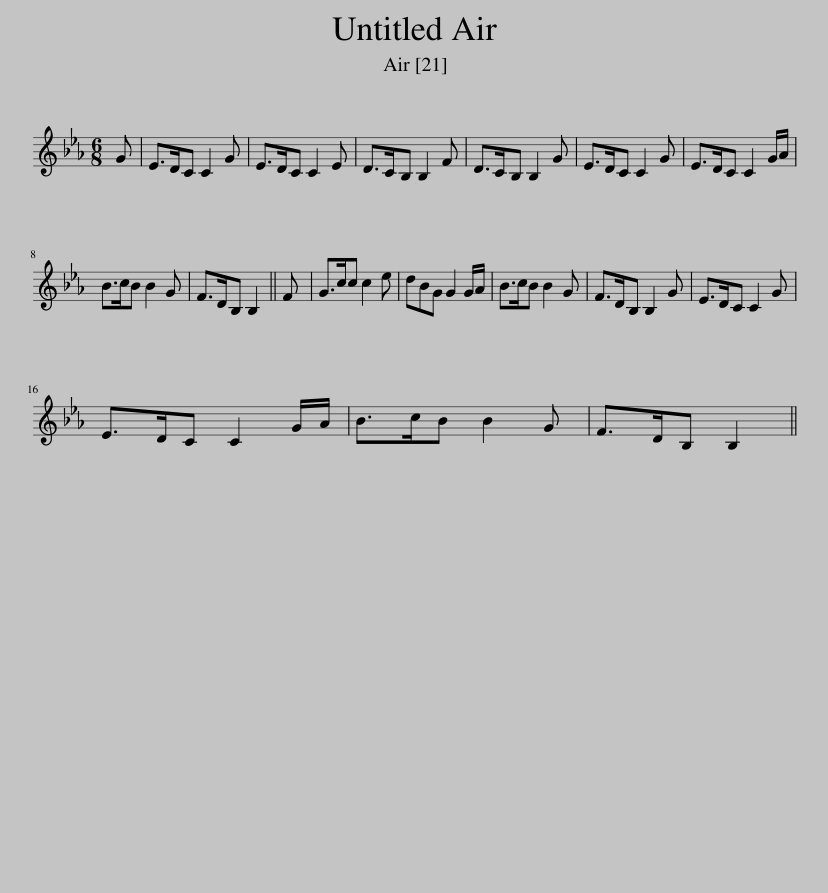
X:1
L:1/8
M:6/8
I:linebreak $
K:Eb
V:1 treble
V:1
 G | E>DC C2 G | E>DC C2 E | D>CB, B,2 F | D>CB, B,2 G | %5
 E>DC C2 G | E>DC C2 G/A/ |$ B>cB B2 G | F>DB, B,2 || F | %10
 G>cc c2 e | dBG G2 G/A/ | B>cB B2 G | F>DB, B,2 G | E>DC C2 G |$ %15
 E>DC C2 G/A/ | B>cB B2 G | F>DB, B,2 || %18
